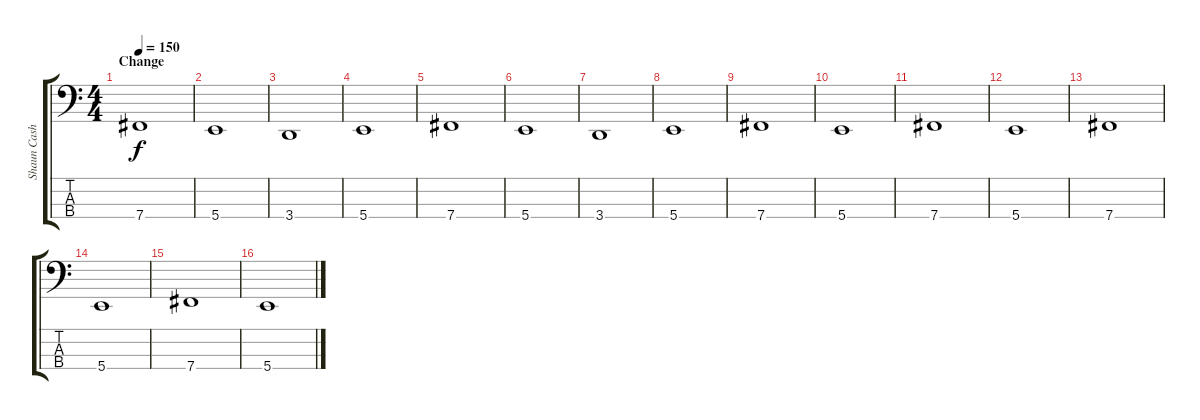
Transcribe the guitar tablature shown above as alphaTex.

\track ("Shaun Cash" "Shaun Cash") {instrument electricbasspick}
\staff {score tabs}
\tuning (E2 B1 Gb1 B0) {hide}
\ts (4 4)
\section ("" "Change")
\tempo 150
\clef f4
\ks c
7.4.1{dy f} |
5.4.1 |
3.4.1 |
5.4.1 |
7.4.1 |
5.4.1 |
3.4.1 |
5.4.1 |
7.4.1 |
5.4.1 |
7.4.1 |
5.4.1 |
7.4.1 |
5.4.1 |
7.4.1 |
5.4.1
